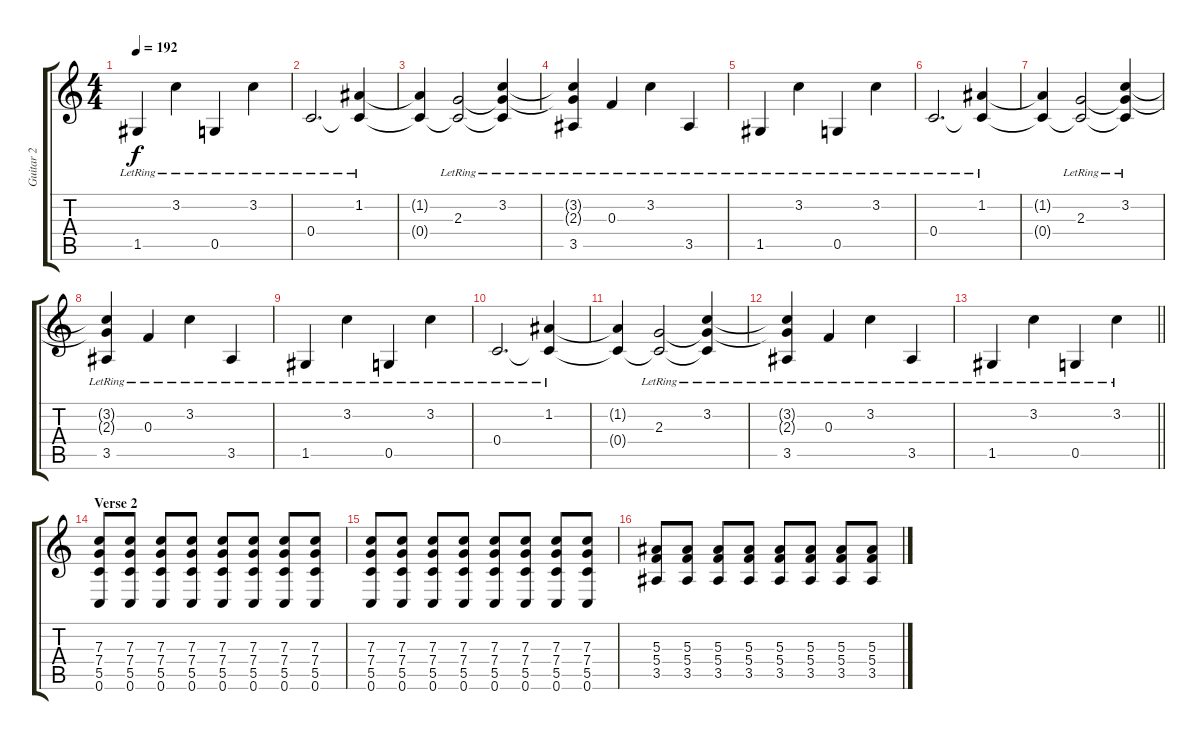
\track ("Guitar 2" "Guitar 2") {instrument distortionguitar}
\staff {score tabs}
\tuning (D4 A3 F3 C3 G2 C2) {hide}
\ts (4 4)
\tempo 192
\clef g2
\ks c
1.5{lr}.4{dy f} 3.2{lr}.4 0.5{lr}.4 3.2{lr}.4 |
0.4{lr}.2{d} (1.2{lr} 0.4{t}).4 |
(1.2{t} 0.4{t}).4 (2.3{lr} 0.4{t}).2 (3.2{lr} 2.3{t} 0.4{t}).4 |
(3.2{t} 2.3{t} 3.5{lr}).4 0.3{lr}.4 3.2{lr}.4 3.5{lr}.4 |
1.5{lr}.4 3.2{lr}.4 0.5{lr}.4 3.2{lr}.4 |
0.4{lr}.2{d} (1.2{lr} 0.4{t}).4 |
(1.2{t} 0.4{t}).4 (2.3{lr} 0.4{t}).2 (3.2{lr} 2.3{t} 0.4{t}).4 |
(3.2{t} 2.3{t} 3.5{lr}).4 0.3{lr}.4 3.2{lr}.4 3.5{lr}.4 |
1.5{lr}.4 3.2{lr}.4 0.5{lr}.4 3.2{lr}.4 |
0.4{lr}.2{d} (1.2{lr} 0.4{t}).4 |
(1.2{t} 0.4{t}).4 (2.3{lr} 0.4{t}).2 (3.2{lr} 2.3{t} 0.4{t}).4 |
(3.2{t} 2.3{t} 3.5{lr}).4 0.3{lr}.4 3.2{lr}.4 3.5{lr}.4 |
\barLineRight lightlight
1.5{lr}.4 3.2{lr}.4 0.5{lr}.4 3.2{lr}.4 |
\section ("" "Verse 2")
(7.3 7.4 5.5 0.6).8{instrument distortionguitar} (7.3 7.4 5.5 0.6).8 (7.3 7.4 5.5 0.6).8 (7.3 7.4 5.5 0.6).8 (7.3 7.4 5.5 0.6).8 (7.3 7.4 5.5 0.6).8 (7.3 7.4 5.5 0.6).8 (7.3 7.4 5.5 0.6).8 |
(7.3 7.4 5.5 0.6).8 (7.3 7.4 5.5 0.6).8 (7.3 7.4 5.5 0.6).8 (7.3 7.4 5.5 0.6).8 (7.3 7.4 5.5 0.6).8 (7.3 7.4 5.5 0.6).8 (7.3 7.4 5.5 0.6).8 (7.3 7.4 5.5 0.6).8 |
(5.3 5.4 3.5).8 (5.3 5.4 3.5).8 (5.3 5.4 3.5).8 (5.3 5.4 3.5).8 (5.3 5.4 3.5).8 (5.3 5.4 3.5).8 (5.3 5.4 3.5).8 (5.3 5.4 3.5).8
